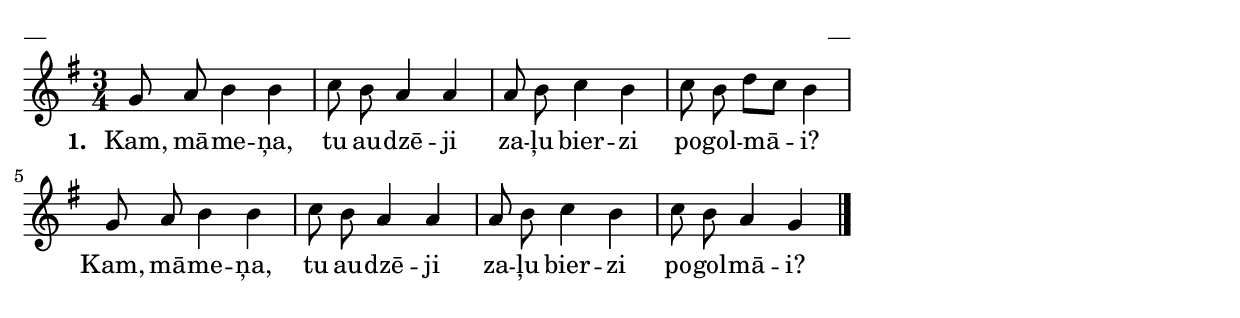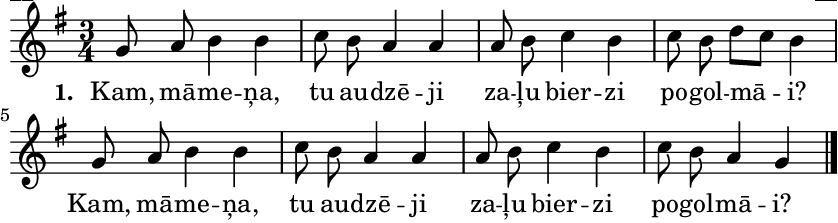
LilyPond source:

\version "2.13.18"
#(ly:set-option 'crop #t)

\paper {
line-width = 14\cm
left-margin = 0.4\cm
between-system-padding = 0.1\cm
between-system-space = 0.1\cm
}
% SBTZK, p.67
\layout {
indent = #0
ragged-last = ##f
}


voiceA = \relative c' {
\clef "treble"
\key g \major
\time 3/4
g'8 a b4 b | c8 b a4 a | a8 b c4 b | c8 b d [c] b4 |
g8 a b4 b | c8 b a4 a | a8 b c4 b | c8 b a4 g \bar"|."
}

lyricA = \lyricmode {
\set stanza = "1. "
Kam, mā -- me -- ņa, tu au -- dzē -- ji za -- ļu bier -- zi po -- gol -- mā -- i?
Kam, mā -- me -- ņa, tu au -- dzē -- ji za -- ļu bier -- zi po -- gol -- mā -- i?
}


fullScore = <<
%\new ChordNames { \chordsA }
\new Staff {
<<
\new Voice = "voiceA" { \oneVoice \autoBeamOff \voiceA }
\new Lyrics \lyricsto "voiceA"  \lyricA
%\new Voice = "voiceB" { \voiceTwo \autoBeamOff \voiceB }
>>
}
>>



\score {
\fullScore
\header { piece = "__" opus = "__" }
}
\markup { \with-color #(x11-color 'white) \sans \smaller "__" }
\score {
\unfoldRepeats
\fullScore
\midi {
\context { \Staff \remove "Staff_performer" }
\context { \Voice \consists "Staff_performer" }
}
}


